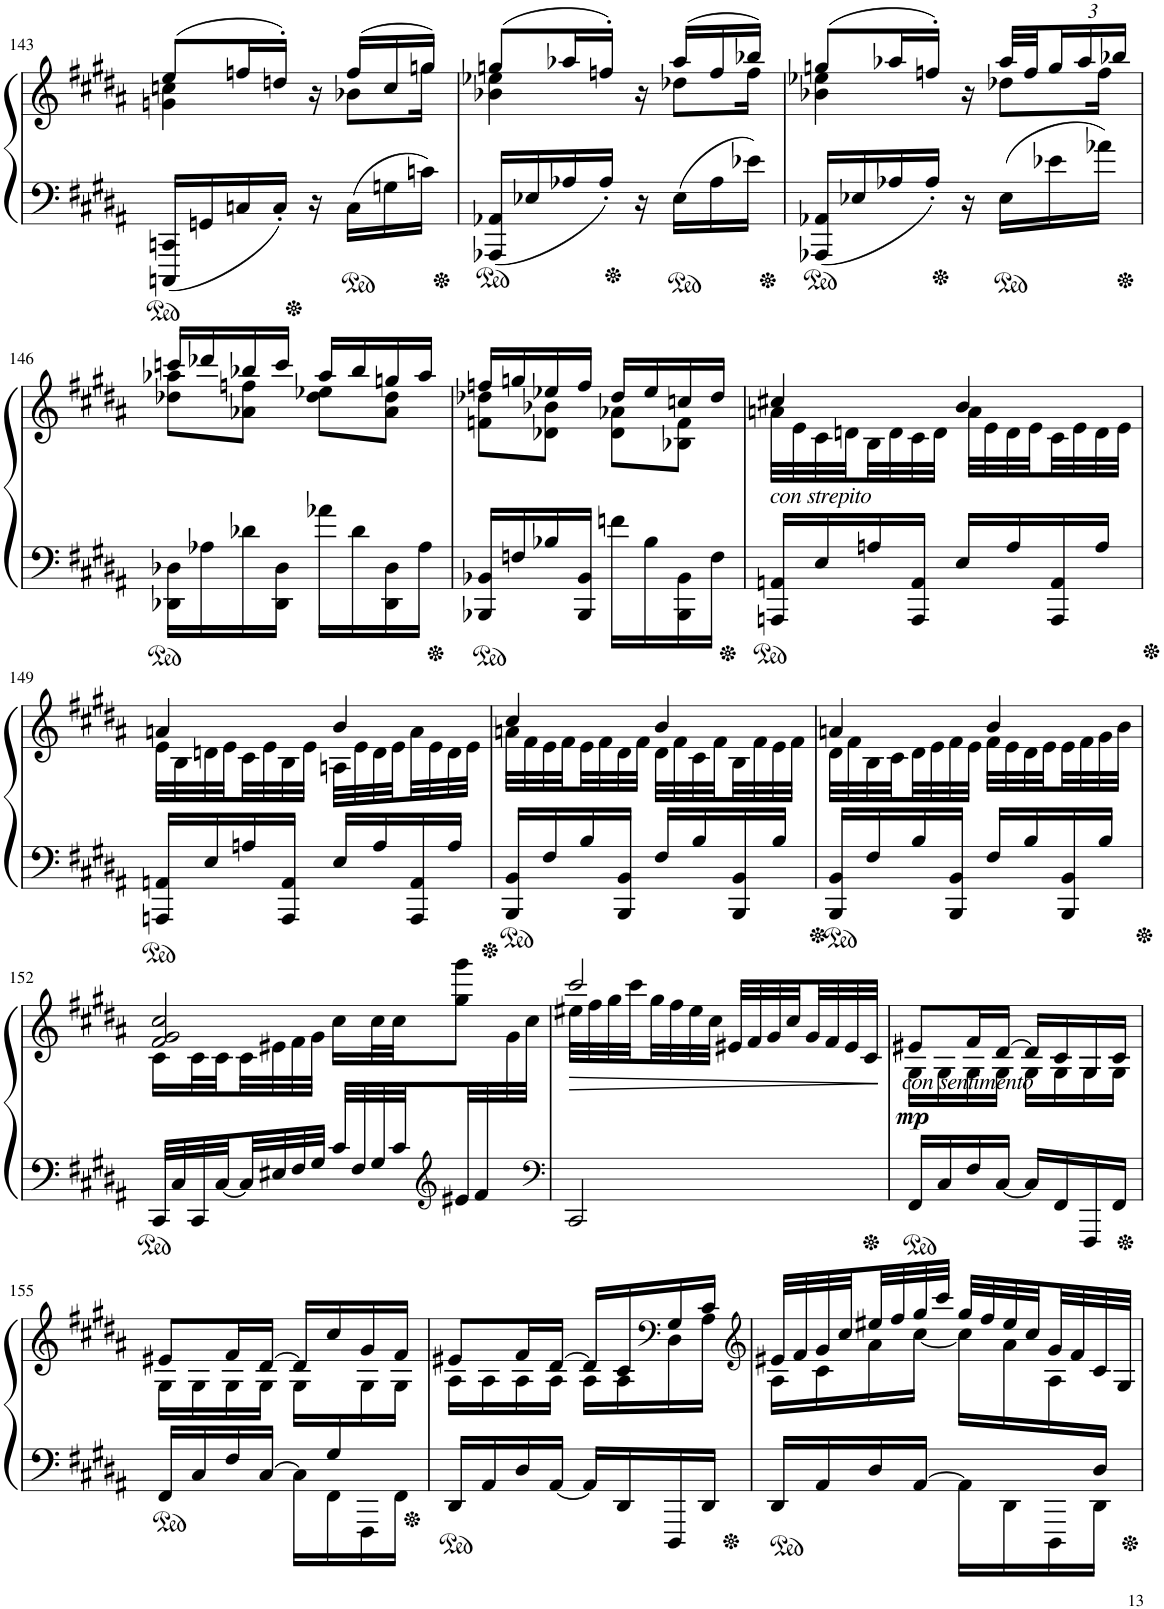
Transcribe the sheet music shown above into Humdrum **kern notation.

**kern	**kern	**dynam
*part1	*part1	*part1
*staff2	*staff1	*staff1/2
*I"Piano	*	*
*I'Pno.	*	*
!!LO:PB:g=z
*clefF4	*clefG2	*
*k[f#c#g#d#a#]	*k[f#c#g#d#a#]	*
*M2/4	*M2/4	*
=143	=143	=143
*	*^	*
16CCCn/ 16CCn/LL	(8ee/L	4gn\ 4ccn\	.
16GGn/	.	.	.
16Cn/	16ffn/L	.	.
16C'/JJ	16ddn'/JJ)	.	.
16r	16r	16ryy	.
16C\LL	(16ff/LL	8b-X\L	.
16Gn\	16cc/	.	.
16cn\JJ	16ggn/JJ)	16gg\Jk	.
=144	=144	=144	=144
16AAA-X/ 16AA-X/LL	(8ggn/L	4b-X\ 4ee-X\	.
16E-X/	.	.	.
16A-X/	16aa-X/L	.	.
16A-'/JJ	16ffn'/JJ)	.	.
16r	16r	16ryy	.
16E-\LL	(16aa-/LL	8dd-X\L	.
16A-\	16ff/	.	.
16e-X\JJ	16bb-X/JJ)	16ff\Jk	.
=145	=145	=145	=145
16AAA-X/ 16AA-X/LL	(8ggn/L	4b-X\ 4ee-X\	.
16E-X/	.	.	.
16A-X/	16aa-X/L	.	.
16A-'/JJ	16ffn'/JJ)	.	.
16r	16r	16ryy	.
16E-\LL	32aa-/LLL	8dd-X\L	.
.	32ff/J	.	.
*	*Xbrackettup	*	*
16e-X\	24gg/	.	.
.	24aa-/	.	.
16a-X\JJ	.	16ff\Jk	.
.	24bb-X/JJ	.	.
!!LO:LB:g=z	!!
=146	=146	=146	=146
16DD-X\ 16D-X\LL	16cccn/LL	8dd-X\ 8aa-X\L	.
16A-X\	16ddd-X/	.	.
16d-X\	16bb-X/	8a-X\ 8ffn\J	.
16DD-\ 16D-\JJ	16ccc/JJ	.	.
16a-X\LL	16aa-/LL	8dd-\ 8ee-X\L	.
16d-\	16bb-/	.	.
16DD-\ 16D-\	16ggn/	8a-\ 8dd-\J	.
16A-\JJ	16aa-/JJ	.	.
=147	=147	=147	=147
16BBB-X/ 16BB-X/LL	16ffn/LL	8fn\ 8dd-X\L	.
16Fn/	16ggn/	.	.
16B-X/	16ee-X/	8d-X\ 8b-X\J	.
16BBB-/ 16BB-/JJ	16ff/JJ	.	.
16fn\LL	16dd-/LL	8d-\ 8a-X\L	.
16B-\	16ee-/	.	.
16BBB-\ 16BB-\	16ccn/	8B-X\ 8f\J	.
16F\JJ	16dd-/JJ	.	.
=148	=148	=148	=148
!	!LO:TX:b:i:t=con strepito	!	!
16AAAn/ 16AAn/LL	4cc#X/	32an\LLL	.
.	.	32e\	.
16E/	.	32c#\	.
.	.	32dn\	.
16An/	.	32B\	.
.	.	32d\	.
16AAA/ 16AA/JJ	.	32c#\	.
.	.	32d\JJJ	.
16E/LL	4b/	32a\LLL	.
.	.	32e\	.
16A/	.	32d\	.
.	.	32e\	.
16AAA/ 16AA/	.	32c#\	.
.	.	32e\	.
16A/JJ	.	32d\	.
.	.	32e\JJJ	.
!!LO:LB:g=z	!!
=149	=149	=149	=149
16AAAn/ 16AAn/LL	4an/	32e\LLL	.
.	.	32B\	.
16E/	.	32dn\	.
.	.	32e\	.
16An/	.	32c#\	.
.	.	32e\	.
16AAA/ 16AA/JJ	.	32B\	.
.	.	32e\JJJ	.
16E/LL	4b/	32An\LLL	.
.	.	32e\	.
16A/	.	32d\	.
.	.	32e\	.
16AAA/ 16AA/	.	32a\	.
.	.	32e\	.
16A/JJ	.	32d\	.
.	.	32e\JJJ	.
=150	=150	=150	=150
16BBB/ 16BB/LL	4cc#/	32an\LLL	.
.	.	32f#\	.
16F#/	.	32e\	.
.	.	32f#\	.
16B/	.	32e\	.
.	.	32f#\	.
16BBB/ 16BB/JJ	.	32d#\	.
.	.	32f#\JJJ	.
16F#/LL	4b/	32d#\LLL	.
.	.	32f#\	.
16B/	.	32c#\	.
.	.	32f#\	.
16BBB/ 16BB/	.	32B\	.
.	.	32f#\	.
16B/JJ	.	32e\	.
.	.	32f#\JJJ	.
=151	=151	=151	=151
16BBB/ 16BB/LL	4an/	32d#\LLL	.
.	.	32f#\	.
16F#/	.	32B\	.
.	.	32c#\	.
16B/	.	32d#\	.
.	.	32e\	.
16BBB/ 16BB/JJ	.	32f#\	.
.	.	32e\JJJ	.
16F#/LL	4b/	32f#\LLL	.
.	.	32e\	.
16B/	.	32d#\	.
.	.	32e\	.
16BBB/ 16BB/	.	32e\	.
.	.	32f#\	.
16B/JJ	.	32g#\	.
.	.	32b\JJJ	.
!!LO:LB:g=z
=152	=152	=152	=152
*	*	*^	*
32CC#/LLL	2f#/ 2g#/ 2cc#/	16c#\LL	4..ryy	.
32C#/	.	.	.	.
32CC#/	.	32c#\L	.	.
[32C#/	.	32c#\	.	.
32C#/]	.	32c#\	.	.
32E#X/	.	32e#X\	.	.
32F#/	.	32f#\	.	.
32G#/JJJ	.	32g#\JJJ	.	.
32c#/LLL	.	16cc#\LL	.	.
32F#/	.	.	.	.
32G#/	.	32cc#\L	.	.
32c#/	.	32cc#\JJ	.	.
*clefG2	*	*	*	*
32e#X/	.	8gg#\ 8ggg#\J	.	.
32f#/	.	.	.	.
16ryy	.	.	32g#\	.
.	.	.	32cc#\JJJ	.
*	*v	*v	*v	*
=153	=153	=153
*clefF4	*	*
*	*^	*
*	*	*^	*
!	!	!	!	!LO:HP:b
*	*	*v	*v	*
2CC#/	32ee#X\LLL	2ccc#/	>
.	32ff#\	.	.
.	32gg#\	.	.
.	32ccc#\	.	.
.	32gg#\	.	.
.	32ff#\	.	.
.	32ee#\	.	.
.	32cc#\JJJ	.	.
.	32e#X/LLL	.	.
.	32f#/	.	.
.	32g#/	.	.
.	32cc#/	.	.
.	32g#/	.	.
.	32f#/	.	.
.	32e#/	.	.
.	32c#/JJJ	.	.
*	*v	*v	*
.	.	]
=154	=154	=154
*	*^	*
!	!LO:TX:b:i:t=con sentimento	!	!
!	!	!	!LO:DY:b
16FF#/LL	8e#X/L	16G#\LL	mp
16C#/	.	16G#\	.
16F#/	16f#/L	16G#\	.
[16C#/JJ	[16d#/JJ	16G#\JJ	.
16C#/LL]	16d#/LL]	16G#\LL	.
16FF#/	16c#/	16G#\	.
16FFF#/	16G#/	16G#\	.
16FF#/JJ	16c#/JJ	16G#\JJ	.
!!LO:LB:g=z	!!
=155	=155	=155	=155
*^	*	*	*
16ryy	16FF#/LL	8e#X/L	16G#\LL	.
.	16C#/	.	16G#\	.
.	16F#/	16f#/L	16G#\	.
.	[16C#/JJ	[16d#/JJ	16G#\JJ	.
.	16C#\LL]	16d#/LL]	16G#\LL	.
16G#/	16FF#\	16cc#/	16ryy	.
8ryy	16FFF#\	16g#/	16G#\	.
.	16FF#\JJ	16f#/JJ	16G#\JJ	.
*v	*v	*	*	*
=156	=156	=156	=156
16DD#/LL	8e#X/L	16A#\LL	.
16AA#/	.	16A#\	.
16D#/	16f#/L	16A#\	.
[16AA#/JJ	[16d#/JJ	16A#\JJ	.
16AA#/LL]	16d#/LL]	16A#\LL	.
16DD#/	16c#/	16A#\	.
*	*clefF4	*	*
16DDD#/	16G#/	16D#\	.
16DD#/JJ	16c#/JJ	16A#\JJ	.
=157	=157	=157	=157
*	*clefG2	*	*
*^	*	*	*
4..ryy	16DD#/LL	32e#X/LLL	16A#\LL	.
.	.	32f#/	.	.
.	16AA#/	32g#/	16c#\	.
.	.	32cc#/	.	.
.	16D#/	32ee#X/	16a#\	.
.	.	32ff#/	.	.
.	[16AA#/JJ	32gg#/	[16cc#\JJ	.
.	.	32ccc#/JJJ	.	.
.	16AA#\LL]	32gg#/LLL	16cc#\LL]	.
.	.	32ff#/	.	.
.	16DD#\	32ee#/	16a#\	.
.	.	32cc#/	.	.
.	16DDD#\	32g#/	16A#\	.
.	.	32f#/	.	.
16D#/JJ	16DD#\JJ	32c#/	16ryy	.
.	.	32G#/JJJ	.	.
*v	*v	*	*	*
*	*v	*v	*
=	=	=
*-	*-	*-
